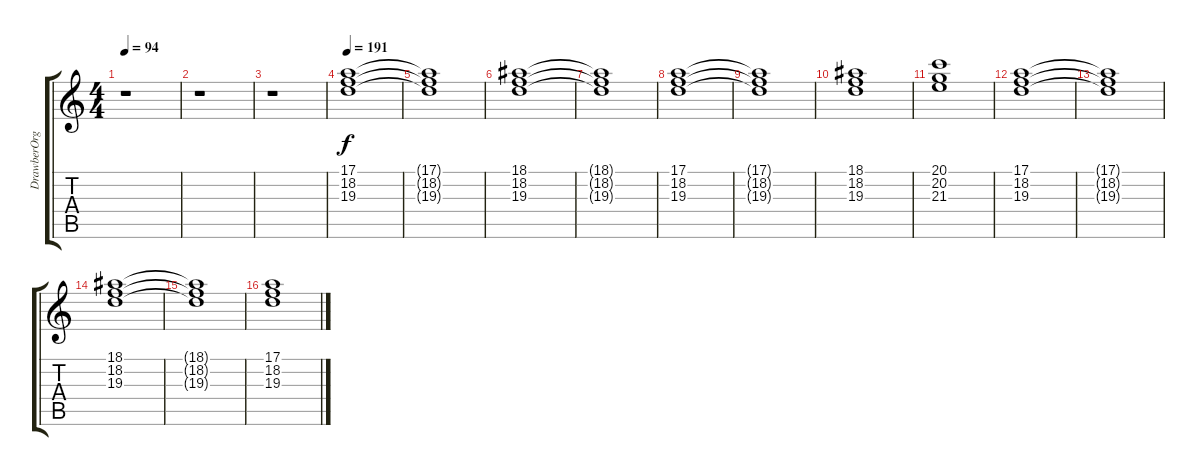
\track ("DrawberOrgan(Backing)" "DrawberOrg") {instrument drawbarorgan}
\staff {score tabs}
\tuning (E4 B3 G3 D3 A2 E2) {hide}
\ts (4 4)
\tempo 94
\clef g2
\ks c
r.1{dy f} |
r.1 |
r.1 |
\tempo 191
(17.1 18.2 19.3).1 |
(17.1{t} 18.2{t} 19.3{t}).1 |
(18.1 18.2 19.3).1 |
(18.1{t} 18.2{t} 19.3{t}).1 |
(17.1 18.2 19.3).1 |
(17.1{t} 18.2{t} 19.3{t}).1 |
(18.1 18.2 19.3).1 |
(20.1 20.2 21.3).1 |
(17.1 18.2 19.3).1 |
(17.1{t} 18.2{t} 19.3{t}).1 |
(18.1 18.2 19.3).1 |
(18.1{t} 18.2{t} 19.3{t}).1 |
(17.1 18.2 19.3).1
